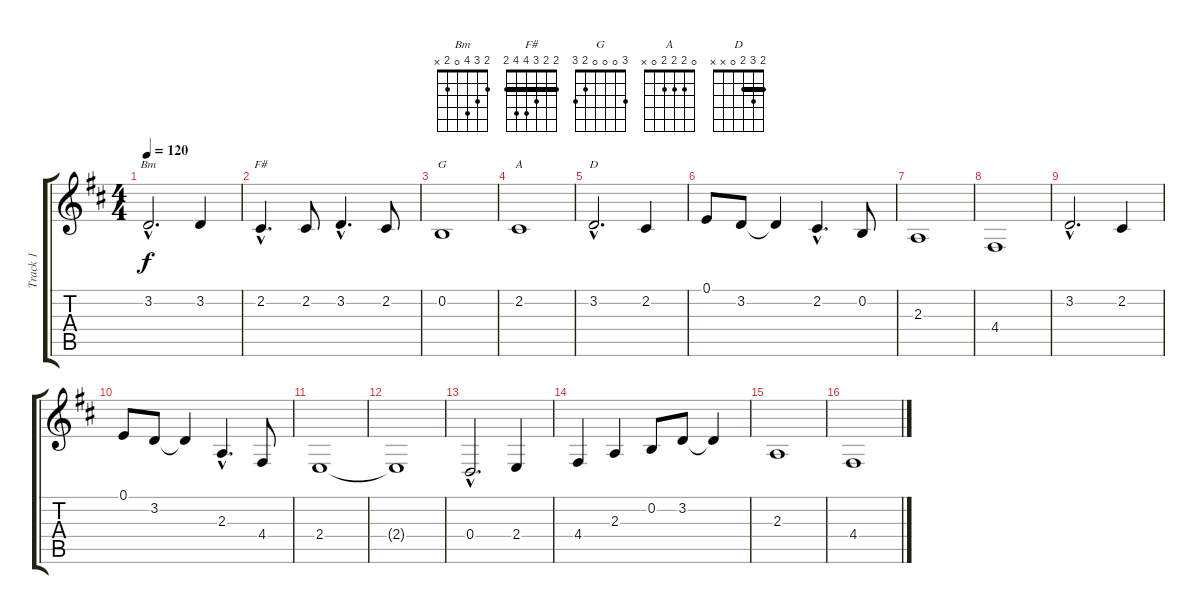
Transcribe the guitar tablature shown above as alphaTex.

\track ("Track 1" "Track 1") {instrument accordion}
\staff {score tabs}
\tuning (E4 B3 G3 D3 A2 E2) {hide}
\chord ("Bm" 2 3 4 0 2 x)
\chord ("F#" 2 2 3 4 4 2) {barre 2}
\chord ("G" 3 0 0 0 2 3)
\chord ("A" 0 2 2 2 0 x)
\chord ("D" 2 3 2 0 x x) {barre 2}
\ts (4 4)
\tempo 120
\clef g2
\ks d
3.2{hac}.2{d ch "Bm" dy f} 3.2.4 |
2.2{hac}.4{d ch "F#"} 2.2.8 3.2{hac}.4{d} 2.2.8 |
0.2.1{ch "G"} |
2.2.1{ch "A"} |
3.2{hac}.2{d ch "D"} 2.2.4 |
0.1.8 3.2.8 3.2{t}.4 2.2{hac}.4{d} 0.2.8 |
2.3.1 |
4.4.1 |
3.2{hac}.2{d} 2.2.4 |
0.1.8 3.2.8 3.2{t}.4 2.3{hac}.4{d} 4.4.8 |
2.4.1 |
2.4{t}.1 |
0.4{hac}.2{d} 2.4.4 |
4.4.4 2.3.4 0.2.8 3.2.8 3.2{t}.4 |
2.3.1 |
4.4.1
